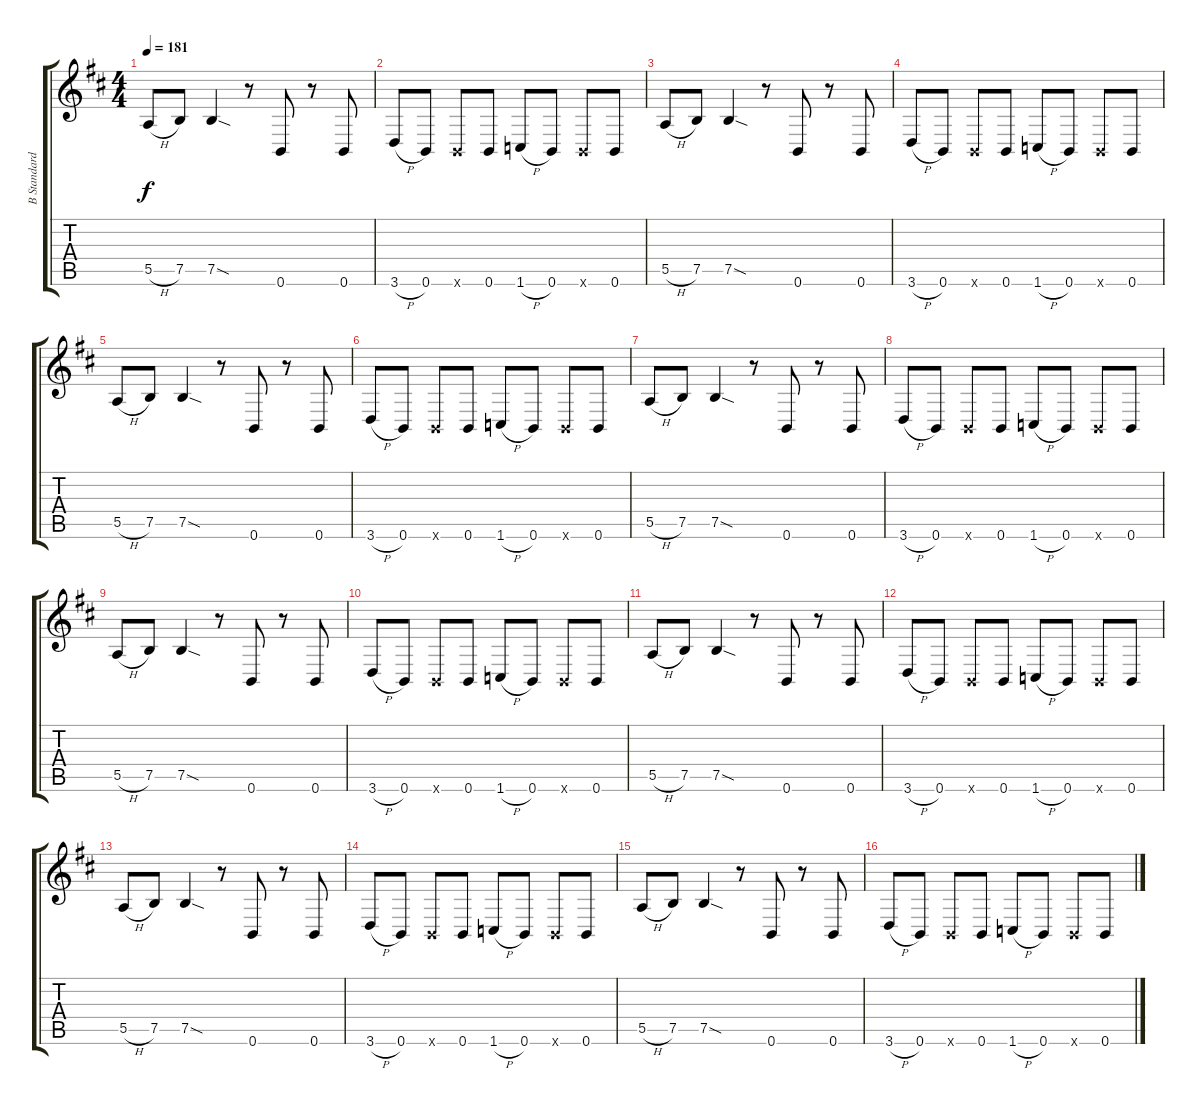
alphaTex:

\track ("B Standard Tuning Distortion" "B Standard") {instrument distortionguitar}
\staff {score tabs}
\tuning (B3 Gb3 D3 A2 E2 B1) {hide}
\ts (4 4)
\tempo 181
\clef g2
\ks d
5.5{h}.8{dy f} 7.5.8 7.5{sod}.4 r.8 0.6.8 r.8 0.6.8 |
3.6{h}.8 0.6.8 0.6{x}.8 0.6.8 1.6{h}.8 0.6.8 0.6{x}.8 0.6.8 |
5.5{h}.8 7.5.8 7.5{sod}.4 r.8 0.6.8 r.8 0.6.8 |
3.6{h}.8 0.6.8 0.6{x}.8 0.6.8 1.6{h}.8 0.6.8 0.6{x}.8 0.6.8 |
5.5{h}.8 7.5.8 7.5{sod}.4 r.8 0.6.8 r.8 0.6.8 |
3.6{h}.8 0.6.8 0.6{x}.8 0.6.8 1.6{h}.8 0.6.8 0.6{x}.8 0.6.8 |
5.5{h}.8 7.5.8 7.5{sod}.4 r.8 0.6.8 r.8 0.6.8 |
3.6{h}.8 0.6.8 0.6{x}.8 0.6.8 1.6{h}.8 0.6.8 0.6{x}.8 0.6.8 |
5.5{h}.8 7.5.8 7.5{sod}.4 r.8 0.6.8 r.8 0.6.8 |
3.6{h}.8 0.6.8 0.6{x}.8 0.6.8 1.6{h}.8 0.6.8 0.6{x}.8 0.6.8 |
5.5{h}.8 7.5.8 7.5{sod}.4 r.8 0.6.8 r.8 0.6.8 |
3.6{h}.8 0.6.8 0.6{x}.8 0.6.8 1.6{h}.8 0.6.8 0.6{x}.8 0.6.8 |
5.5{h}.8 7.5.8 7.5{sod}.4 r.8 0.6.8 r.8 0.6.8 |
3.6{h}.8 0.6.8 0.6{x}.8 0.6.8 1.6{h}.8 0.6.8 0.6{x}.8 0.6.8 |
5.5{h}.8 7.5.8 7.5{sod}.4 r.8 0.6.8 r.8 0.6.8 |
3.6{h}.8 0.6.8 0.6{x}.8 0.6.8 1.6{h}.8 0.6.8 0.6{x}.8 0.6.8
